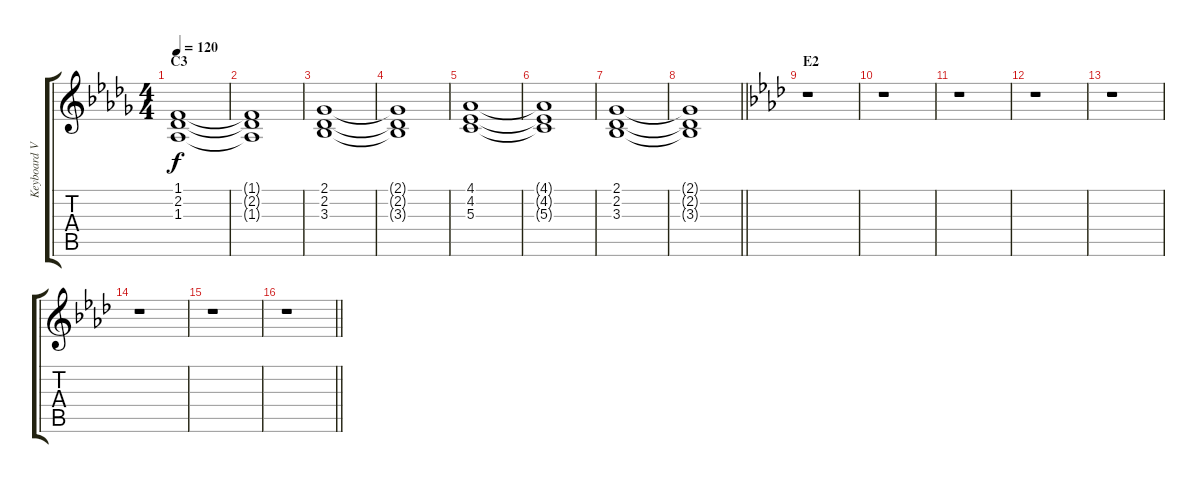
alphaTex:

\track ("Keyboard V" "Keyboard V") {instrument pad2warm}
\staff {score tabs}
\tuning (E4 B3 G3 D3 A2 E2) {hide}
\ts (4 4)
\section ("" "C3")
\tempo 120
\clef g2
\ks db
(1.1 2.2 1.3).1{dy f} |
(1.1{t} 2.2{t} 1.3{t}).1 |
(2.1 2.2 3.3).1 |
(2.1{t} 2.2{t} 3.3{t}).1 |
(4.1 4.2 5.3).1 |
(4.1{t} 4.2{t} 5.3{t}).1 |
(2.1 2.2 3.3).1 |
\barLineRight lightlight
(2.1{t} 2.2{t} 3.3{t}).1 |
\section ("" "E2")
\ks ab
r.1 |
r.1 |
r.1 |
r.1 |
r.1 |
r.1 |
r.1 |
\barLineRight lightlight
r.1
